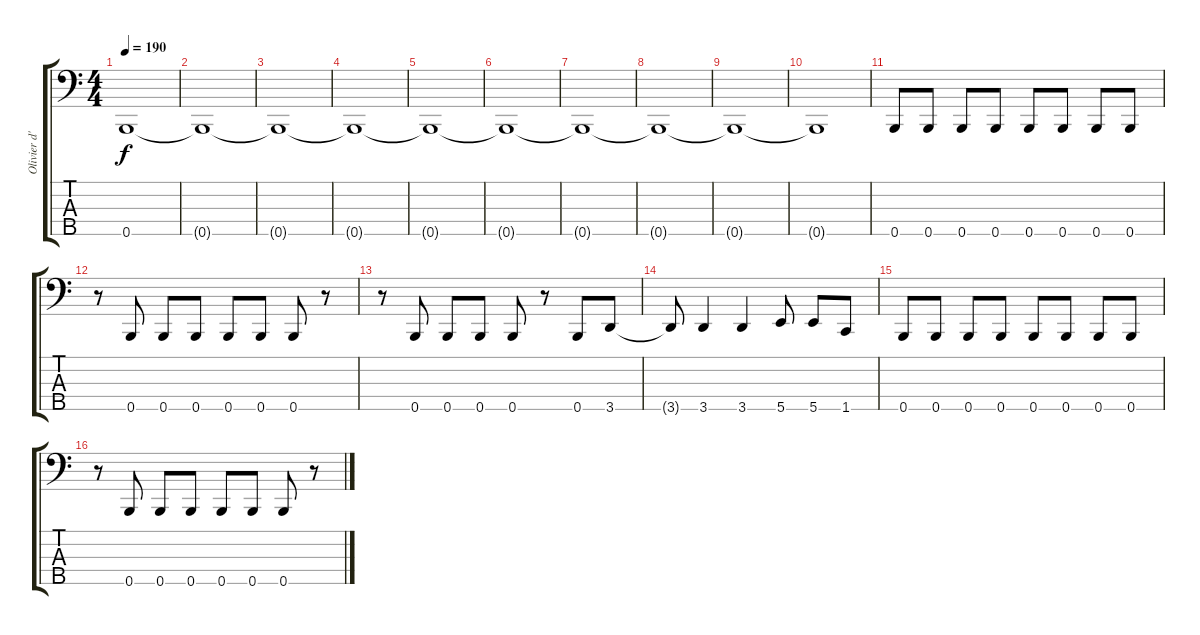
\track ("Olivier d'Aries (Bass)" "Olivier d'") {instrument electricbassfinger}
\staff {score tabs}
\tuning (G2 D2 A1 E1 B0) {hide}
\ts (4 4)
\tempo 190
\clef f4
\ks c
0.5.1{dy f} |
0.5{t}.1 |
0.5{t}.1 |
0.5{t}.1 |
0.5{t}.1 |
0.5{t}.1 |
0.5{t}.1 |
0.5{t}.1 |
0.5{t}.1 |
0.5{t}.1 |
0.5.8 0.5.8 0.5.8 0.5.8 0.5.8 0.5.8 0.5.8 0.5.8 |
r.8 0.5.8 0.5.8 0.5.8 0.5.8 0.5.8 0.5.8 r.8 |
r.8 0.5.8 0.5.8 0.5.8 0.5.8 r.8 0.5.8 3.5.8 |
3.5{t}.8 3.5.4 3.5.4 5.5.8 5.5.8 1.5.8 |
0.5.8 0.5.8 0.5.8 0.5.8 0.5.8 0.5.8 0.5.8 0.5.8 |
r.8 0.5.8 0.5.8 0.5.8 0.5.8 0.5.8 0.5.8 r.8
